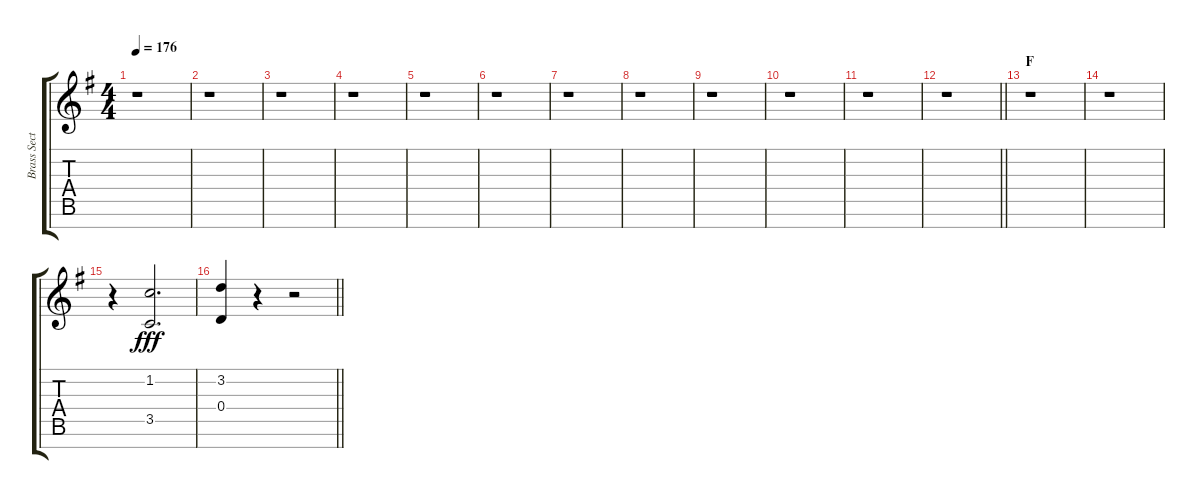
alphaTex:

\track ("Brass Section I" "Brass Sect") {instrument brasssection}
\staff {score tabs}
\tuning (E5 B4 G4 D4 A3 E3 B2) {hide}
\ts (4 4)
\tempo 176
\clef g2
\ks g
r.1{dy fff} |
r.1 |
r.1 |
r.1 |
r.1 |
r.1 |
r.1 |
r.1 |
r.1 |
r.1 |
r.1 |
\barLineRight lightlight
r.1 |
\section ("" "F")
r.1 |
r.1 |
r.4 (1.2 3.5).2{d} |
\barLineRight lightlight
(3.2 0.4).4 r.4 r.2
